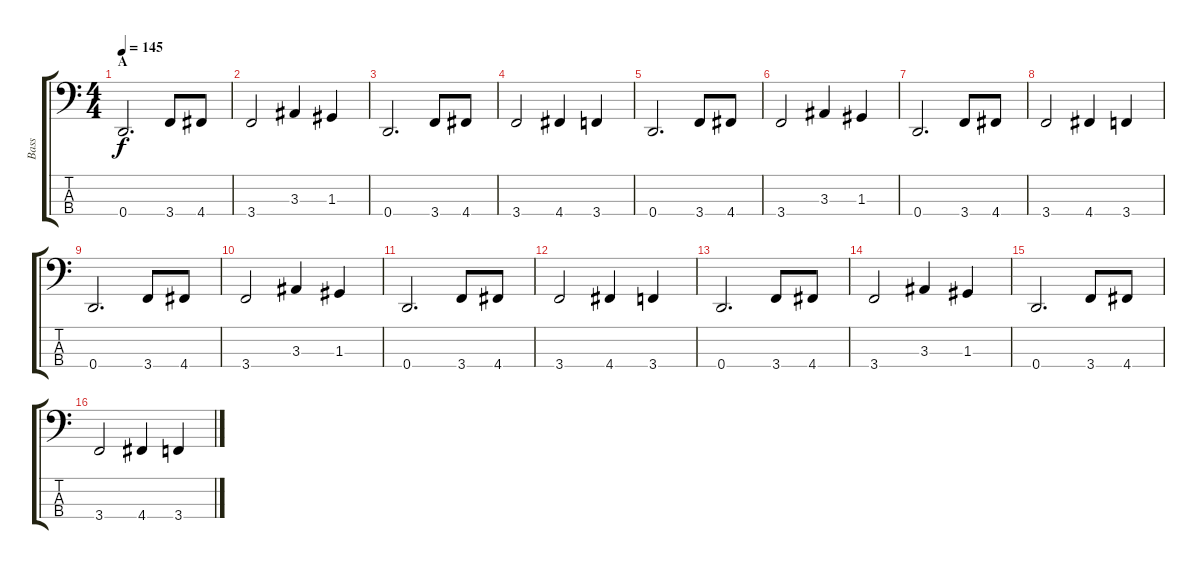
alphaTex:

\track ("Bass" "Bass") {instrument electricbasspick}
\staff {score tabs}
\tuning (F2 C2 G1 D1) {hide}
\ts (4 4)
\section ("" "A")
\tempo 145
\clef f4
\ks c
0.4.2{d dy f} 3.4.8 4.4.8 |
3.4.2 3.3.4 1.3.4 |
0.4.2{d} 3.4.8 4.4.8 |
3.4.2 4.4.4 3.4.4 |
0.4.2{d} 3.4.8 4.4.8 |
3.4.2 3.3.4 1.3.4 |
0.4.2{d} 3.4.8 4.4.8 |
3.4.2 4.4.4 3.4.4 |
0.4.2{d} 3.4.8 4.4.8 |
3.4.2 3.3.4 1.3.4 |
0.4.2{d} 3.4.8 4.4.8 |
3.4.2 4.4.4 3.4.4 |
0.4.2{d} 3.4.8 4.4.8 |
3.4.2 3.3.4 1.3.4 |
0.4.2{d} 3.4.8 4.4.8 |
3.4.2 4.4.4 3.4.4
